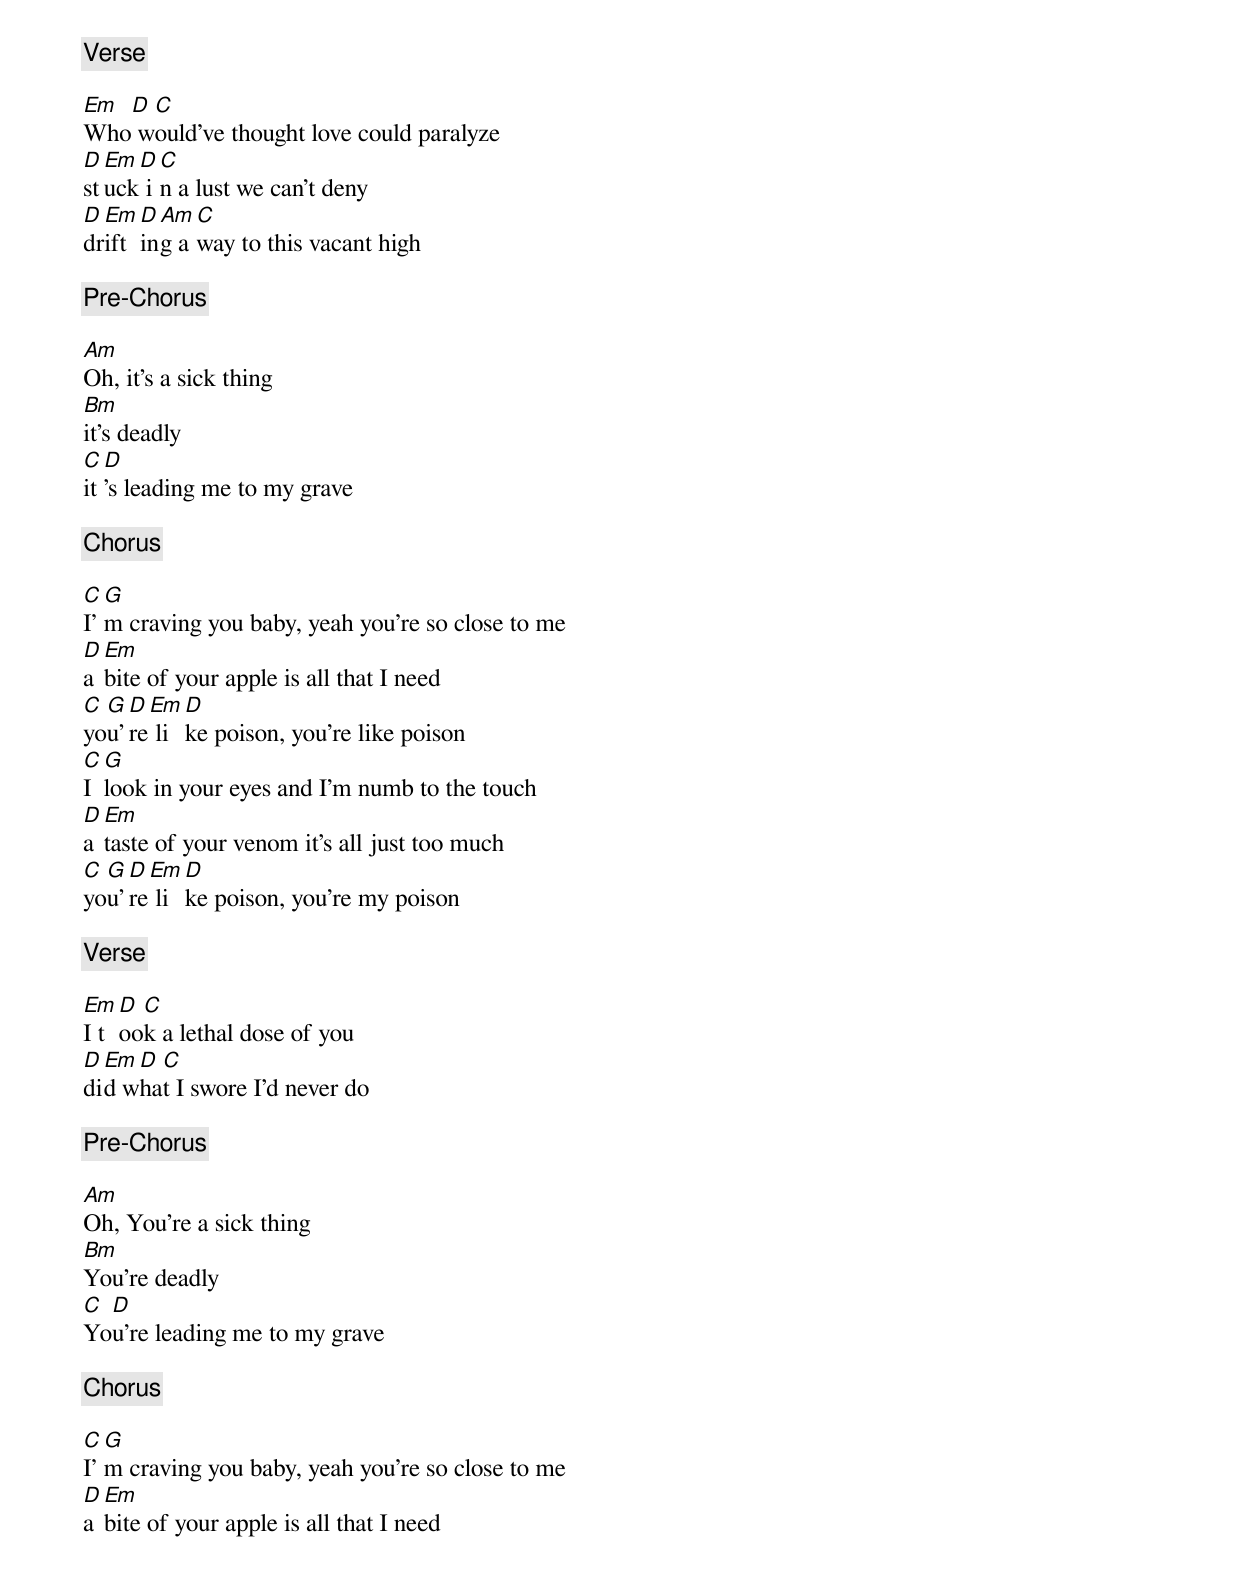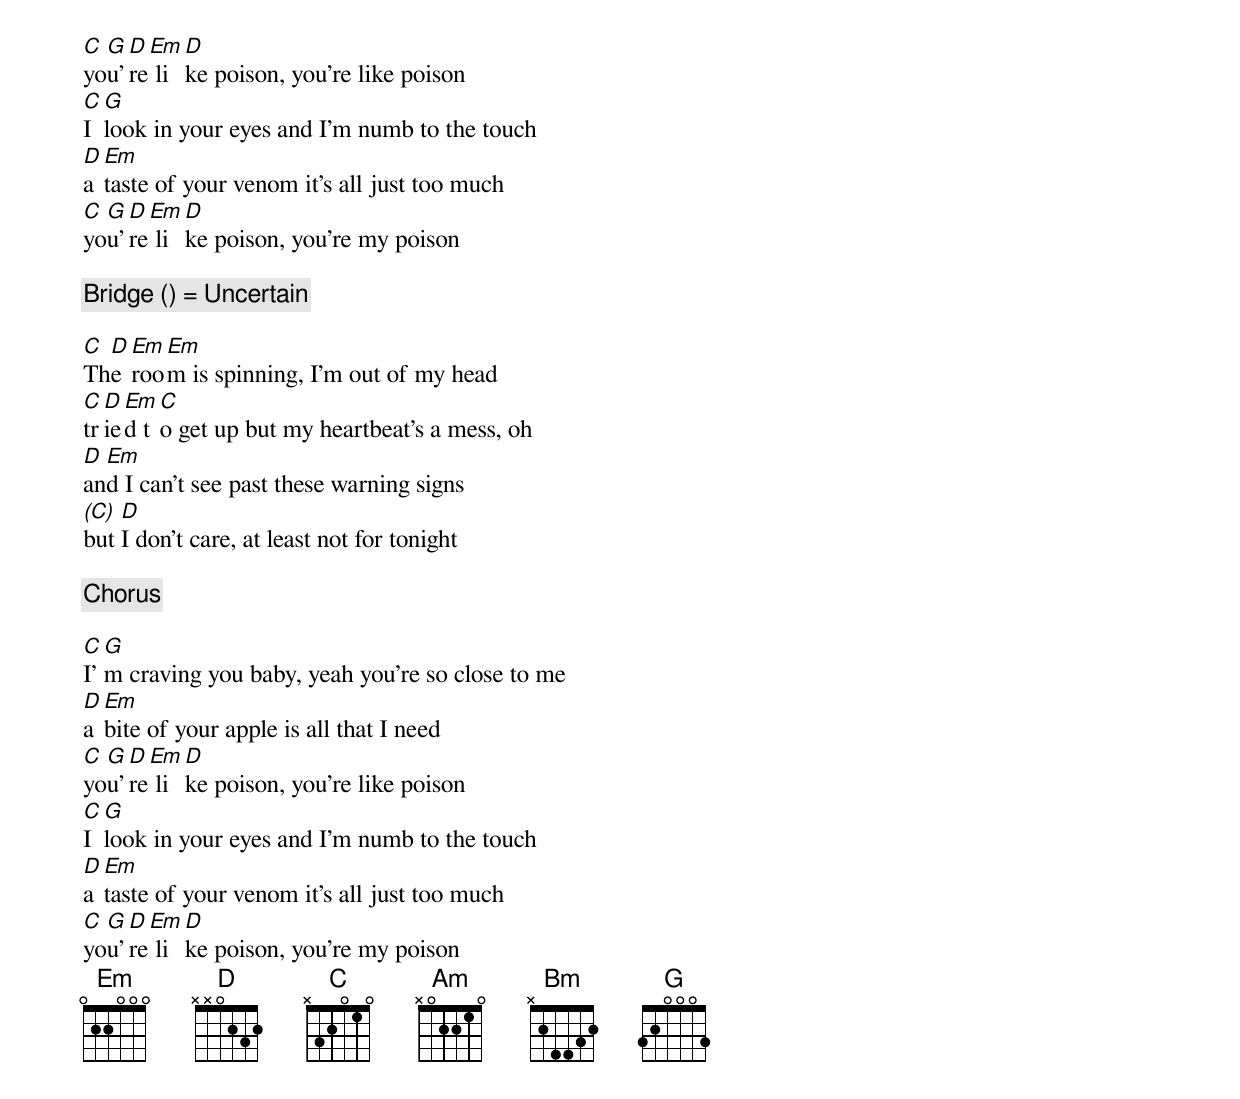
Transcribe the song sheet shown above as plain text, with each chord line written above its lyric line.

[Verse]

Em D C
Who would've thought love could paralyze
D Em D C
stuck in a lust we can't deny
D Em D Am C
drifting away to this vacant high

[Pre-Chorus]

Am
Oh, it's a sick thing
Bm
it's deadly
C D
it's leading me to my grave

[Chorus]

C G
I'm craving you baby, yeah you're so close to me
D Em
a bite of your apple is all that I need
C G D Em D
you're like poison, you're like poison
C G
I look in your eyes and I'm numb to the touch
D Em
a taste of your venom it's all just too much
C G D Em D
you're like poison, you're my poison

[Verse]

Em D C
I took a lethal dose of you
D Em D C
did what I swore I'd never do

[Pre-Chorus]

Am
Oh, You're a sick thing
Bm
You're deadly
C D
You're leading me to my grave

[Chorus]

C G
I'm craving you baby, yeah you're so close to me
D Em
a bite of your apple is all that I need
C G D Em D
you're like poison, you're like poison
C G
I look in your eyes and I'm numb to the touch
D Em
a taste of your venom it's all just too much
C G D Em D
you're like poison, you're my poison

[Bridge] () = Uncertain

C D Em Em
The room is spinning, I'm out of my head
C D Em C
tried to get up but my heartbeat's a mess, oh
D Em
and I can't see past these warning signs
(C) D
but I don't care, at least not for tonight

[Chorus]

C G
I'm craving you baby, yeah you're so close to me
D Em
a bite of your apple is all that I need
C G D Em D
you're like poison, you're like poison
C G
I look in your eyes and I'm numb to the touch
D Em
a taste of your venom it's all just too much
C G D Em D
you're like poison, you're my poison
